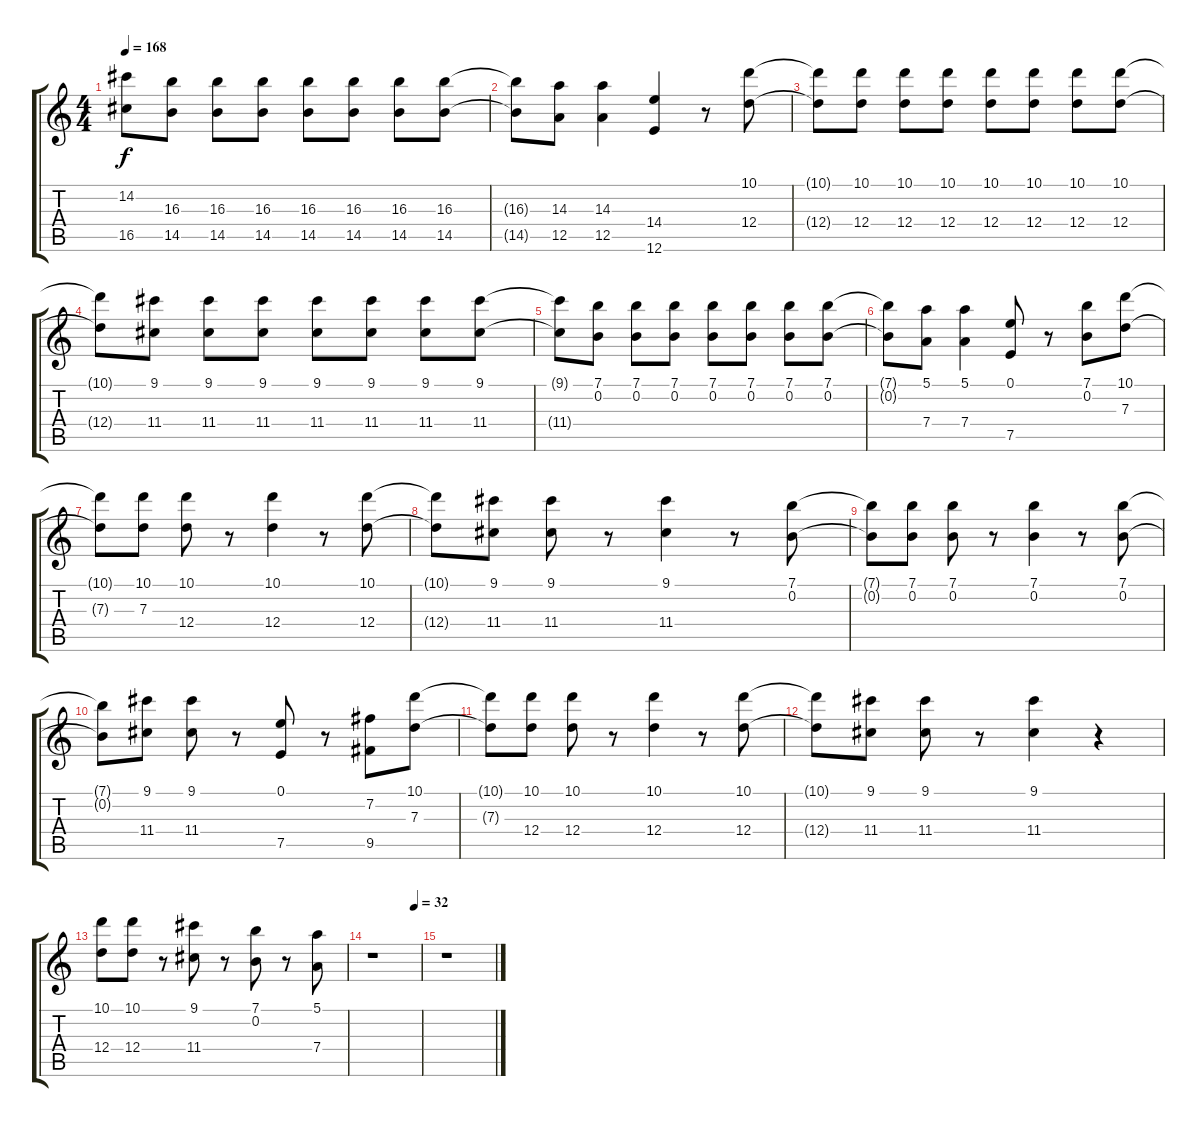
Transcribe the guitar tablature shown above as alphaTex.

\track "" {instrument overdrivenguitar}
\staff {score tabs}
\tuning (E4 B3 G3 D3 A2 E2) {hide}
\ts (4 4)
\tempo 168
\clef g2
\ks c
(14.2{t} 16.5{t}).8{dy f} (16.3 14.5).8 (16.3 14.5).8 (16.3 14.5).8 (16.3 14.5).8 (16.3 14.5).8 (16.3 14.5).8 (16.3 14.5).8 |
(16.3{t} 14.5{t}).8 (14.3 12.5).8 (14.3 12.5).4 (14.4 12.6).4 r.8 (10.1 12.4).8 |
(10.1{t} 12.4{t}).8 (10.1 12.4).8 (10.1 12.4).8 (10.1 12.4).8 (10.1 12.4).8 (10.1 12.4).8 (10.1 12.4).8 (10.1 12.4).8 |
(10.1{t} 12.4{t}).8 (9.1 11.4).8 (9.1 11.4).8 (9.1 11.4).8 (9.1 11.4).8 (9.1 11.4).8 (9.1 11.4).8 (9.1 11.4).8 |
(9.1{t} 11.4{t}).8 (7.1 0.2).8 (7.1 0.2).8 (7.1 0.2).8 (7.1 0.2).8 (7.1 0.2).8 (7.1 0.2).8 (7.1 0.2).8 |
(7.1{t} 0.2{t}).8 (5.1 7.4).8 (5.1 7.4).4 (0.1 7.5).8 r.8 (7.1 0.2).8 (10.1 7.3).8 |
(10.1{t} 7.3{t}).8 (10.1 7.3).8 (10.1 12.4).8 r.8 (10.1 12.4).4 r.8 (10.1 12.4).8 |
(10.1{t} 12.4{t}).8 (9.1 11.4).8 (9.1 11.4).8 r.8 (9.1 11.4).4 r.8 (7.1 0.2).8 |
(7.1{t} 0.2{t}).8 (7.1 0.2).8 (7.1 0.2).8 r.8 (7.1 0.2).4 r.8 (7.1 0.2).8 |
(7.1{t} 0.2{t}).8 (9.1 11.4).8 (9.1 11.4).8 r.8 (0.1 7.5).8 r.8 (7.2 9.5).8 (10.1 7.3).8 |
(10.1{t} 7.3{t}).8 (10.1 12.4).8 (10.1 12.4).8 r.8 (10.1 12.4).4 r.8 (10.1 12.4).8 |
(10.1{t} 12.4{t}).8 (9.1 11.4).8 (9.1 11.4).8 r.8 (9.1 11.4).4 r.4 |
(10.1 12.4).8 (10.1 12.4).8 r.8 (9.1 11.4).8 r.8 (7.1 0.2).8 r.8 (5.1 7.4).8 |
\tempo (32 0.875)
r.1 |
r.1
